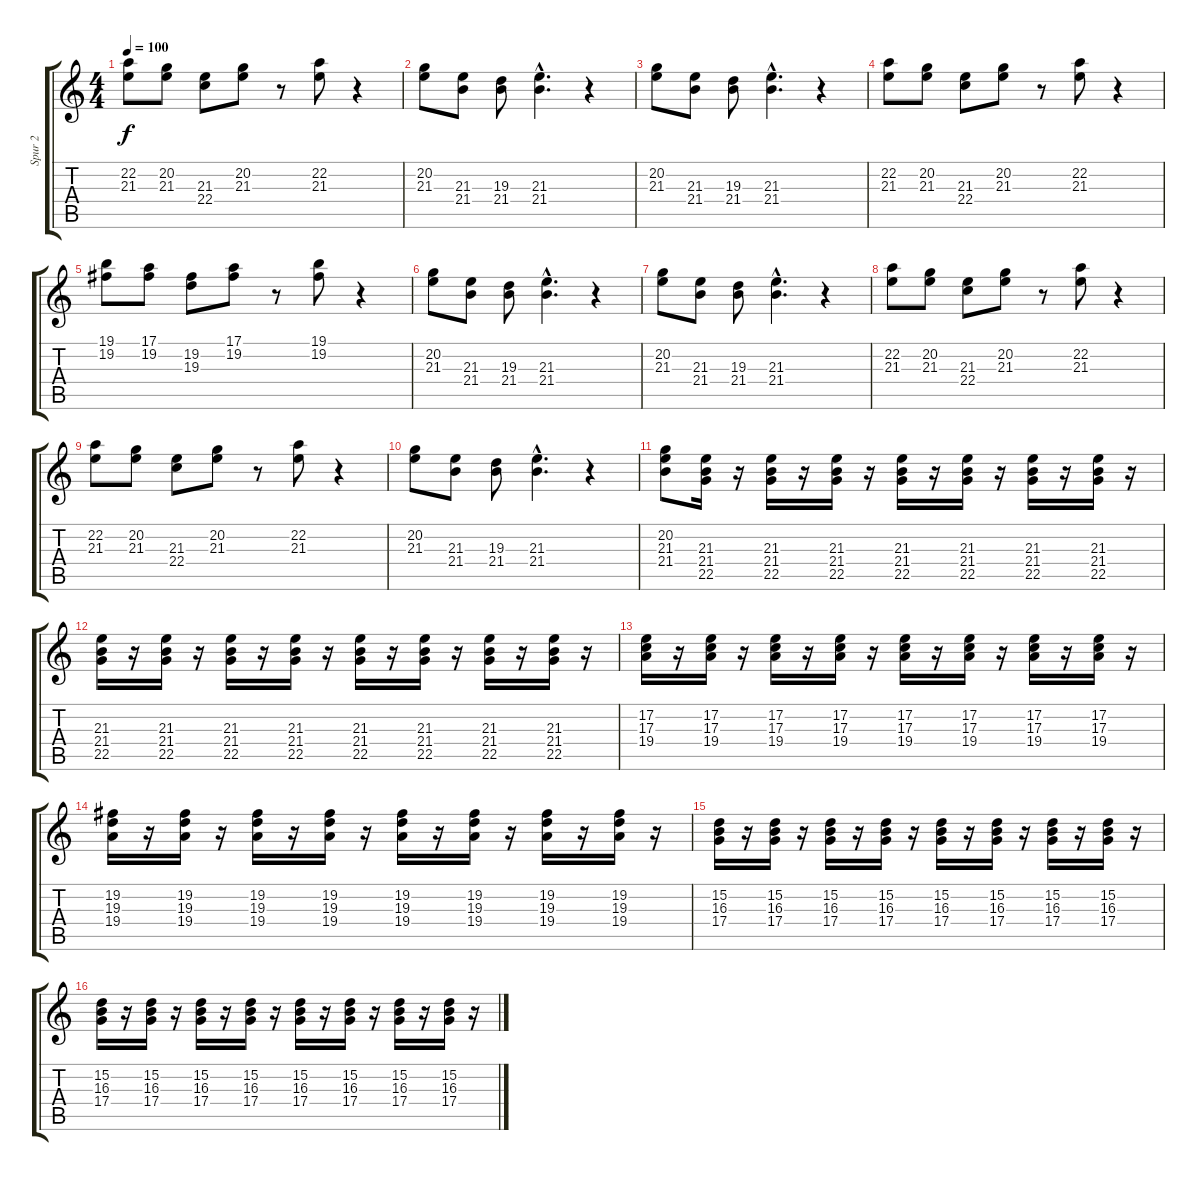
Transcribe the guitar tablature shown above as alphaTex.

\track ("Spur 2" "Spur 2") {instrument fiddle}
\staff {score tabs}
\tuning (E4 B3 G3 D3 A2 E2) {hide}
\ts (4 4)
\tempo 100
\clef g2
\ks c
(22.2 21.3).8{dy f} (20.2 21.3).8 (21.3 22.4).8 (20.2 21.3).8 r.8 (22.2 21.3).8 r.4 |
(20.2 21.3).8 (21.3 21.4).8 (19.3 21.4).8 (21.3{hac} 21.4{hac}).4{d} r.4 |
(20.2 21.3).8 (21.3 21.4).8 (19.3 21.4).8 (21.3{hac} 21.4{hac}).4{d} r.4 |
(22.2 21.3).8 (20.2 21.3).8 (21.3 22.4).8 (20.2 21.3).8 r.8 (22.2 21.3).8 r.4 |
(19.1 19.2).8 (17.1 19.2).8 (19.2 19.3).8 (17.1 19.2).8 r.8 (19.1 19.2).8 r.4 |
(20.2 21.3).8 (21.3 21.4).8 (19.3 21.4).8 (21.3{hac} 21.4{hac}).4{d} r.4 |
(20.2 21.3).8 (21.3 21.4).8 (19.3 21.4).8 (21.3{hac} 21.4{hac}).4{d} r.4 |
(22.2 21.3).8 (20.2 21.3).8 (21.3 22.4).8 (20.2 21.3).8 r.8 (22.2 21.3).8 r.4 |
(22.2 21.3).8 (20.2 21.3).8 (21.3 22.4).8 (20.2 21.3).8 r.8 (22.2 21.3).8 r.4 |
(20.2 21.3).8 (21.3 21.4).8 (19.3 21.4).8 (21.3{hac} 21.4{hac}).4{d} r.4 |
(20.2 21.3 21.4).8{volume 11} (21.3 21.4 22.5).16 r.16 (21.3 21.4 22.5).16 r.16 (21.3 21.4 22.5).16 r.16 (21.3 21.4 22.5).16 r.16 (21.3 21.4 22.5).16 r.16 (21.3 21.4 22.5).16 r.16 (21.3 21.4 22.5).16 r.16 |
(21.3 21.4 22.5).16 r.16 (21.3 21.4 22.5).16 r.16 (21.3 21.4 22.5).16 r.16 (21.3 21.4 22.5).16 r.16 (21.3 21.4 22.5).16 r.16 (21.3 21.4 22.5).16 r.16 (21.3 21.4 22.5).16 r.16 (21.3 21.4 22.5).16 r.16 |
(17.2 17.3 19.4).16 r.16 (17.2 17.3 19.4).16 r.16 (17.2 17.3 19.4).16 r.16 (17.2 17.3 19.4).16 r.16 (17.2 17.3 19.4).16 r.16 (17.2 17.3 19.4).16 r.16 (17.2 17.3 19.4).16 r.16 (17.2 17.3 19.4).16 r.16 |
(19.2 19.3 19.4).16 r.16 (19.2 19.3 19.4).16 r.16 (19.2 19.3 19.4).16 r.16 (19.2 19.3 19.4).16 r.16 (19.2 19.3 19.4).16 r.16 (19.2 19.3 19.4).16 r.16 (19.2 19.3 19.4).16 r.16 (19.2 19.3 19.4).16 r.16 |
(15.2 16.3 17.4).16 r.16 (15.2 16.3 17.4).16 r.16 (15.2 16.3 17.4).16 r.16 (15.2 16.3 17.4).16 r.16 (15.2 16.3 17.4).16 r.16 (15.2 16.3 17.4).16 r.16 (15.2 16.3 17.4).16 r.16 (15.2 16.3 17.4).16 r.16 |
(15.2 16.3 17.4).16 r.16 (15.2 16.3 17.4).16 r.16 (15.2 16.3 17.4).16 r.16 (15.2 16.3 17.4).16 r.16 (15.2 16.3 17.4).16 r.16 (15.2 16.3 17.4).16 r.16 (15.2 16.3 17.4).16 r.16 (15.2 16.3 17.4).16 r.16
